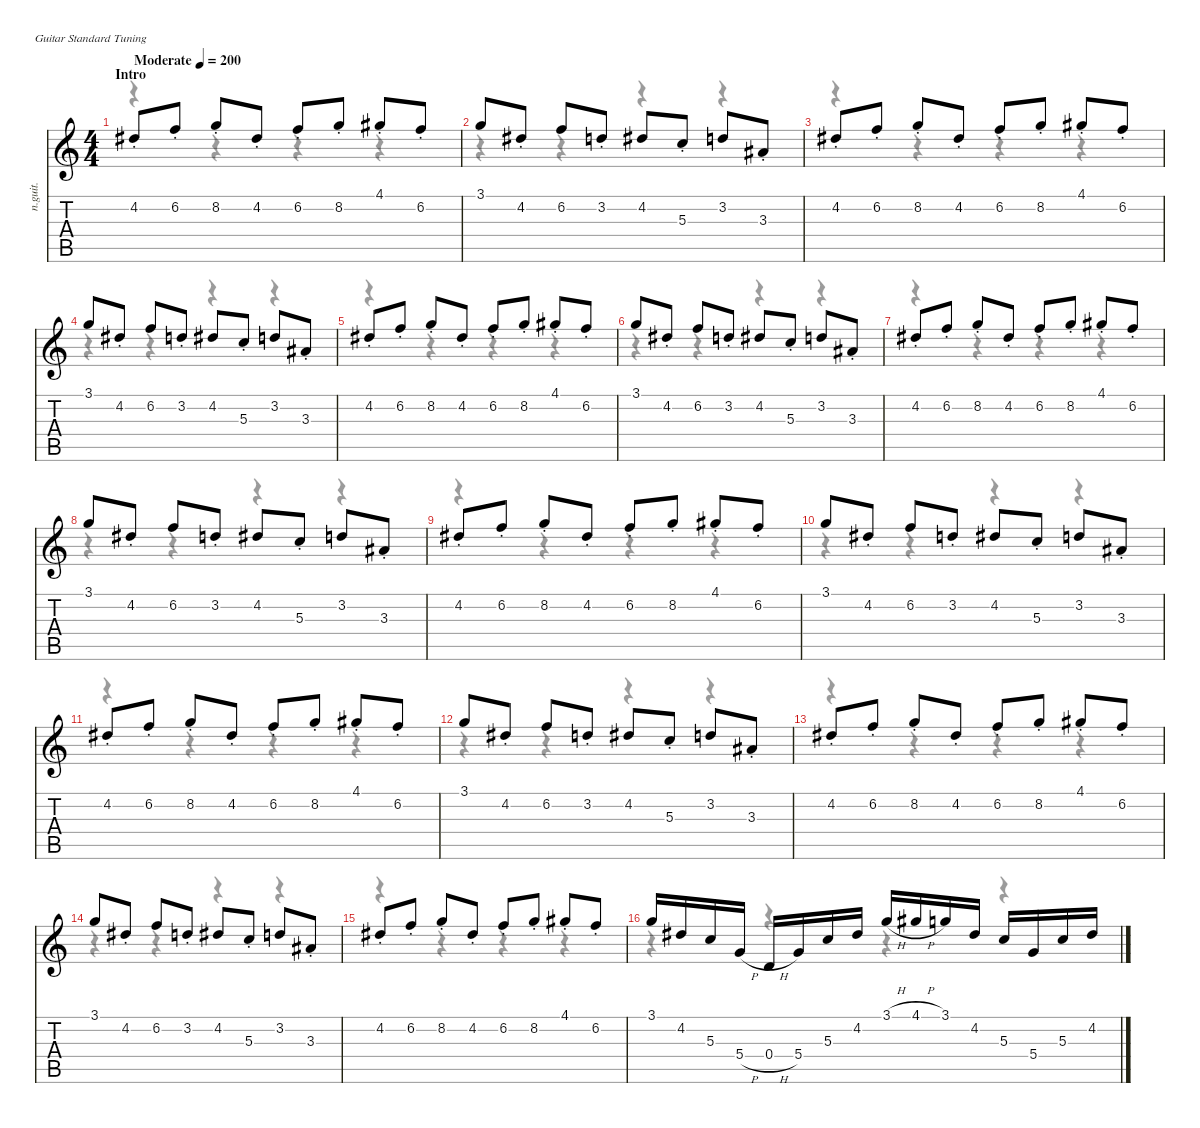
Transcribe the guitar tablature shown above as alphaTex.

\defaultSystemsLayout 4
\hideDynamics
\bracketExtendMode nobrackets
\otherSystemsTrackNameOrientation horizontal
\track ("Herman Li (Backing Guitar)" "n.guit.") {instrument acousticguitarnylon}
\staff {score tabs}
\tuning (E4 B3 G3 D3 A2 E2)
\voice
\ts (4 4)
\beaming (8 2 2 2 2)
\section ("" "Intro")
\tempo (200 "Moderate")
\clef g2
\ks c
4.2{st acc #}.8{dy f instrument acousticguitarnylon} 6.2{st}.8 8.2{st}.8 4.2{st acc #}.8 6.2{st}.8 8.2{st}.8 4.1{st acc #}.8 6.2{st}.8 |
3.1.8 4.2{st acc #}.8 6.2.8 3.2{st}.8 4.2{acc #}.8 5.3{st}.8 3.2.8 3.3{st acc #}.8 |
4.2{st acc #}.8 6.2{st}.8 8.2{st}.8 4.2{st acc #}.8 6.2{st}.8 8.2{st}.8 4.1{st acc #}.8 6.2{st}.8 |
3.1.8 4.2{st acc #}.8 6.2.8 3.2{st}.8 4.2{acc #}.8 5.3{st}.8 3.2.8 3.3{st acc #}.8 |
4.2{st acc #}.8 6.2{st}.8 8.2{st}.8 4.2{st acc #}.8 6.2{st}.8 8.2{st}.8 4.1{st acc #}.8 6.2{st}.8 |
3.1.8 4.2{st acc #}.8 6.2.8 3.2{st}.8 4.2{acc #}.8 5.3{st}.8 3.2.8 3.3{st acc #}.8 |
4.2{st acc #}.8 6.2{st}.8 8.2{st}.8 4.2{st acc #}.8 6.2{st}.8 8.2{st}.8 4.1{st acc #}.8 6.2{st}.8 |
3.1.8 4.2{st acc #}.8 6.2.8 3.2{st}.8 4.2{acc #}.8 5.3{st}.8 3.2.8 3.3{st acc #}.8 |
4.2{st acc #}.8 6.2{st}.8 8.2{st}.8 4.2{st acc #}.8 6.2{st}.8 8.2{st}.8 4.1{st acc #}.8 6.2{st}.8 |
3.1.8 4.2{st acc #}.8 6.2.8 3.2{st}.8 4.2{acc #}.8 5.3{st}.8 3.2.8 3.3{st acc #}.8 |
4.2{st acc #}.8 6.2{st}.8 8.2{st}.8 4.2{st acc #}.8 6.2{st}.8 8.2{st}.8 4.1{st acc #}.8 6.2{st}.8 |
3.1.8 4.2{st acc #}.8 6.2.8 3.2{st}.8 4.2{acc #}.8 5.3{st}.8 3.2.8 3.3{st acc #}.8 |
4.2{st acc #}.8 6.2{st}.8 8.2{st}.8 4.2{st acc #}.8 6.2{st}.8 8.2{st}.8 4.1{st acc #}.8 6.2{st}.8 |
3.1.8 4.2{st acc #}.8 6.2.8 3.2{st}.8 4.2{acc #}.8 5.3{st}.8 3.2.8 3.3{st acc #}.8 |
4.2{st acc #}.8 6.2{st}.8 8.2{st}.8 4.2{st acc #}.8 6.2{st}.8 8.2{st}.8 4.1{st acc #}.8 6.2{st}.8 |
3.1.16{dy mf} 4.2{acc #}.16 5.3.16 5.4{h}.16 0.4{h}.16 5.4.16 5.3.16 4.2{acc #}.16 3.1{h}.16 4.1{h acc #}.16 3.1.16 4.2{acc #}.16 5.3.16 5.4.16 5.3.16 4.2{acc #}.16
\voice
\clef g2
\ottava regular
\simile none
\ks c
r.4{dy mf} r.4 r.4 r.4 |
r.4 r.4 r.4 r.4 |
r.4 r.4 r.4 r.4 |
r.4 r.4 r.4 r.4 |
r.4 r.4 r.4 r.4 |
r.4 r.4 r.4 r.4 |
r.4 r.4 r.4 r.4 |
r.4 r.4 r.4 r.4 |
r.4 r.4 r.4 r.4 |
r.4 r.4 r.4 r.4 |
r.4 r.4 r.4 r.4 |
r.4 r.4 r.4 r.4 |
r.4 r.4 r.4 r.4 |
r.4 r.4 r.4 r.4 |
r.4 r.4 r.4 r.4 |
r.4 r.4 r.4 r.4
